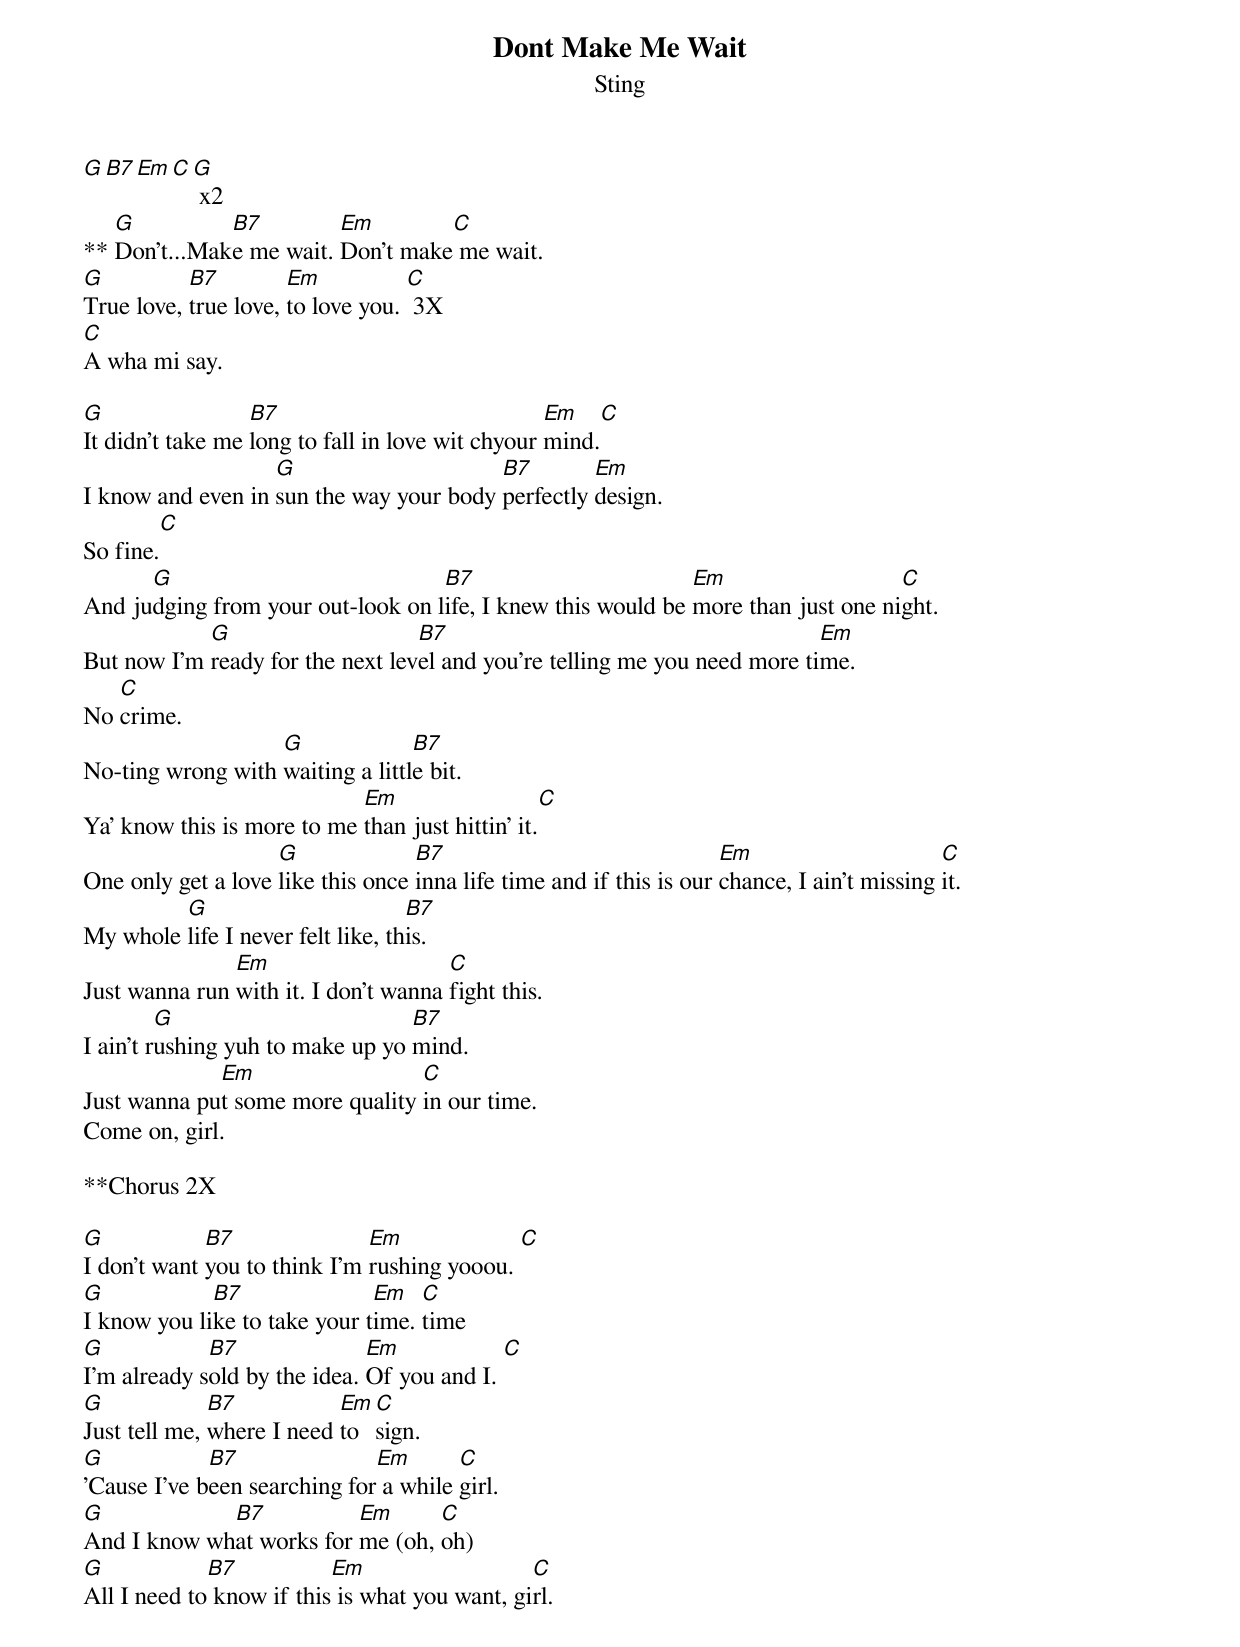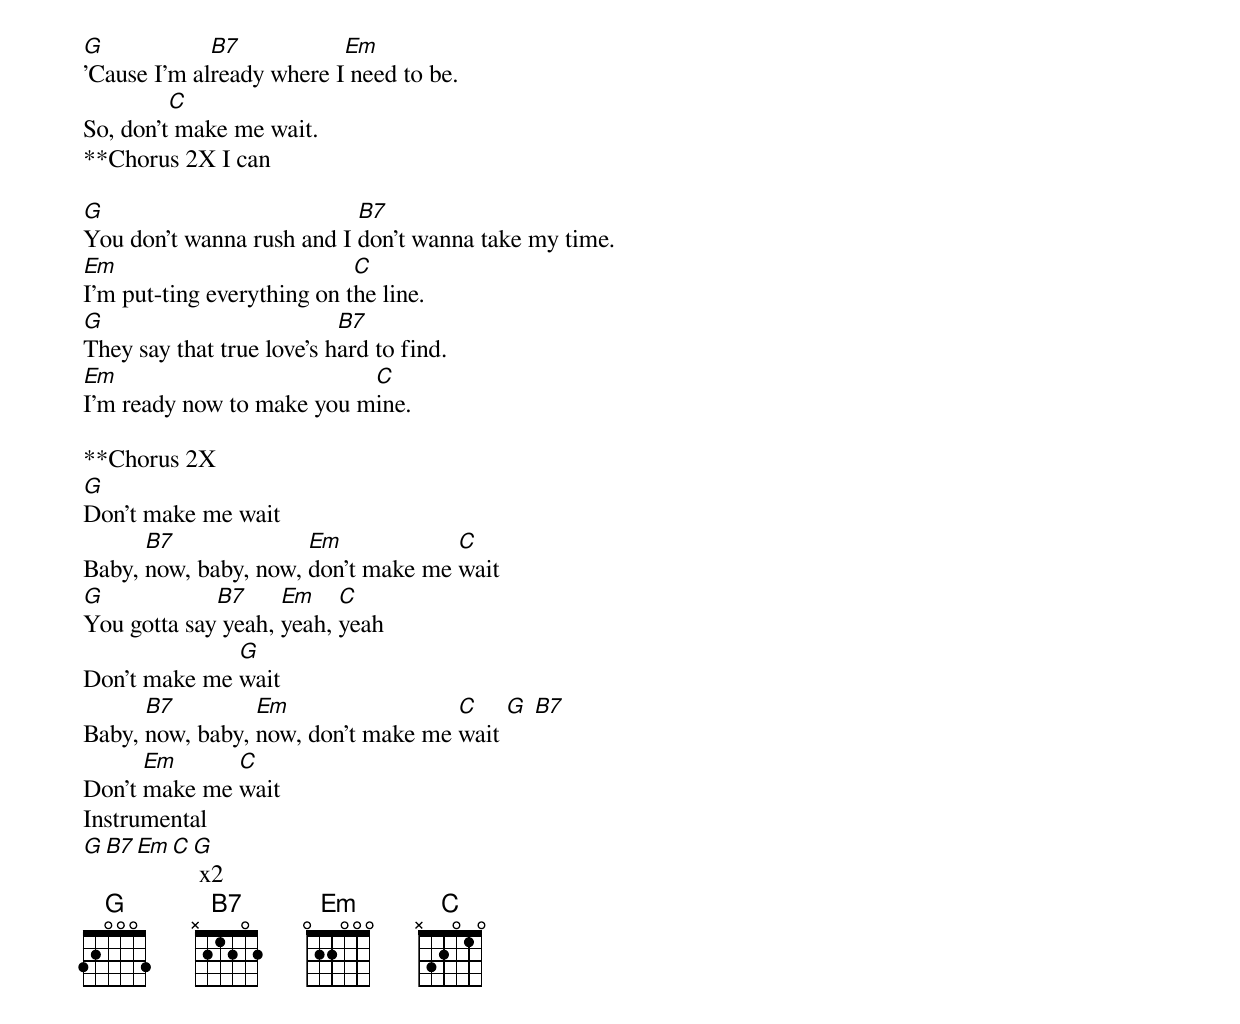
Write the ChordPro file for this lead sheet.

{title:Dont Make Me Wait}
{subtitle:Sting}
[G][B7][Em][C][G] x2
** [G]Don't...Mak[B7]e me wait. [Em]Don't make[C] me wait.
[G]True love, [B7]true love, [Em]to love you. [C] 3X
[C]A wha mi say.

[G]It didn't take me [B7]long to fall in love wit chyour [Em]mind.[C]
I know and even in [G]sun the way your body [B7]perfectly [Em]design.
So fine.[C]
And ju[G]dging from your out-look on l[B7]ife, I knew this would be [Em]more than just one ni[C]ght.
But now I'm [G]ready for the next lev[B7]el and you're telling me you need more ti[Em]me.
No [C]crime.
No-ting wrong with [G]waiting a littl[B7]e bit.
Ya' know this is more to me [Em]than just hittin' it.[C]
One only get a love [G]like this once [B7]inna life time and if this is our [Em]chance, I ain't missing [C]it.
My whole [G]life I never felt like, th[B7]is.
Just wanna run [Em]with it. I don't wanna [C]fight this.
I ain't r[G]ushing yuh to make up yo [B7]mind.
Just wanna pu[Em]t some more quality [C]in our time.
Come on, girl.

**Chorus 2X

[G]I don't want [B7]you to think I'm [Em]rushing yooou. [C]
[G]I know you li[B7]ke to take your t[Em]ime. [C]time
[G]I'm already s[B7]old by the idea. [Em]Of you and I. [C]
[G]Just tell me, [B7]where I need [Em]to [C]sign.
[G]'Cause I've b[B7]een searching for[Em] a while [C]girl.
[G]And I know wh[B7]at works for [Em]me (oh, [C]oh)
[G]All I need to[B7] know if this[Em] is what you want, gi[C]rl.
[G]'Cause I'm al[B7]ready where I[Em] need to be.
So, don't[C] make me wait.
**Chorus 2X I can

[G]You don't wanna rush and I [B7]don't wanna take my time.
[Em]I'm put-ting everything on t[C]he line.
[G]They say that true love's h[B7]ard to find.
[Em]I'm ready now to make you m[C]ine.

**Chorus 2X
[G]Don't make me wait
Baby, [B7]now, baby, now, [Em]don't make me [C]wait
[G]You gotta say[B7] yeah, [Em]yeah, [C]yeah
Don't make me [G]wait
Baby, [B7]now, baby, [Em]now, don't make me [C]wait [G] [B7]
Don't [Em]make me [C]wait
Instrumental
[G][B7][Em][C][G] x2
